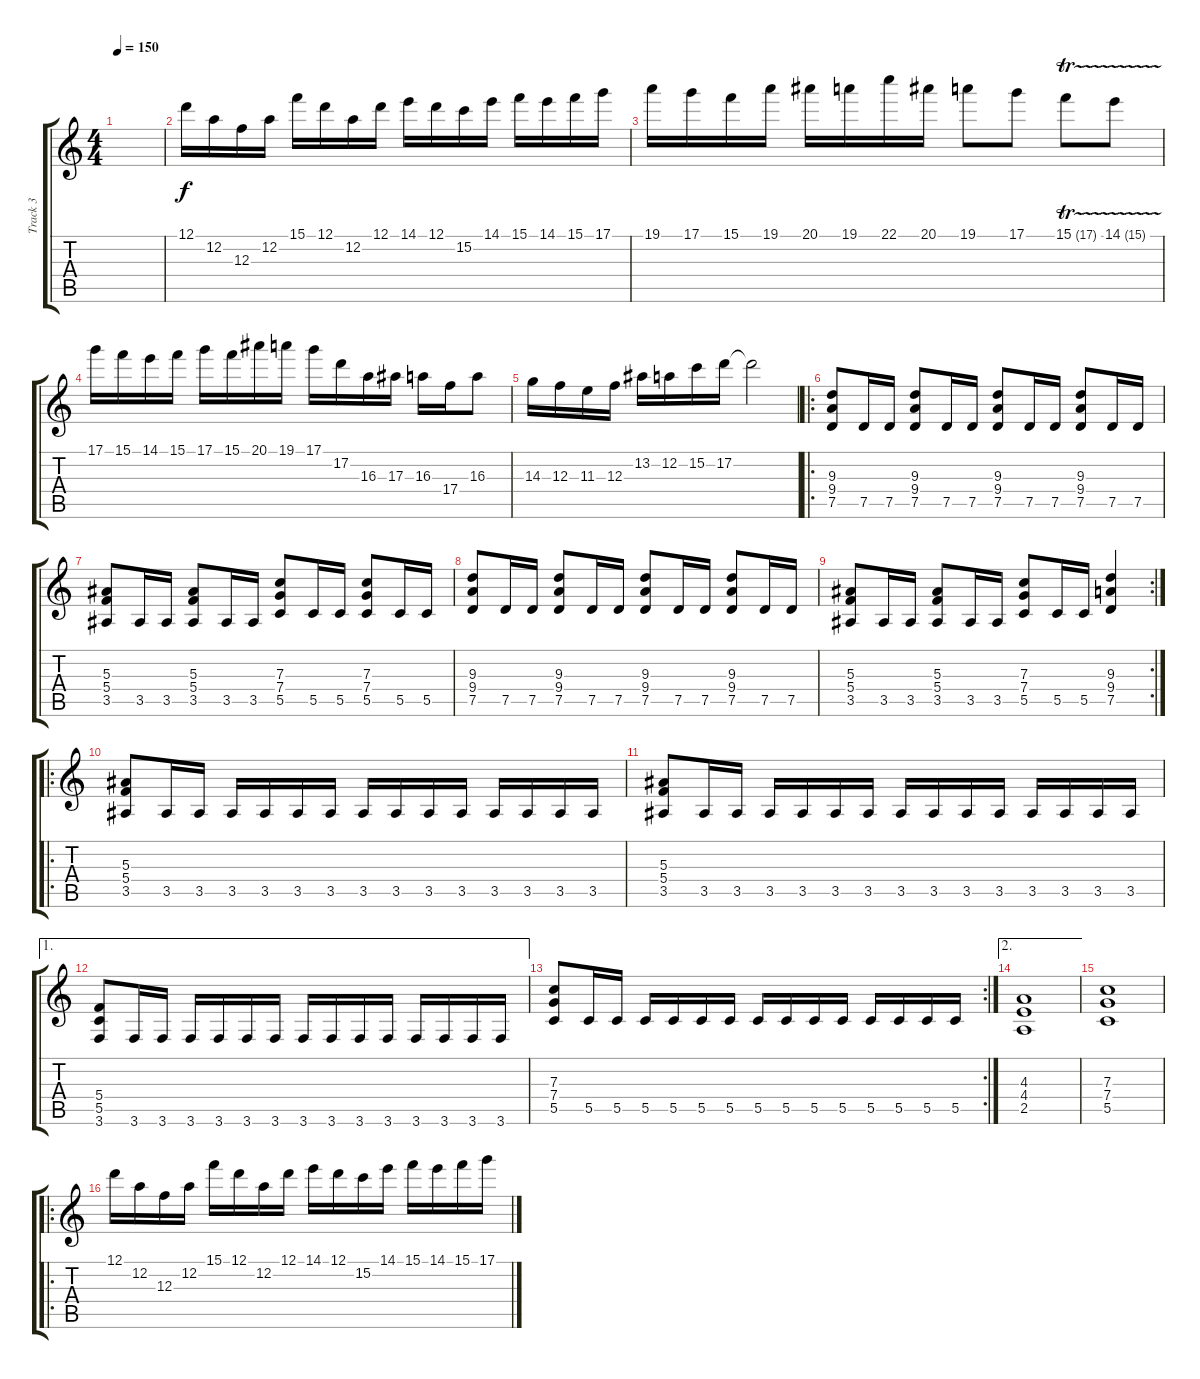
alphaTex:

\track ("Track 3" "Track 3") {instrument distortionguitar}
\staff {score tabs}
\tuning (D4 A3 F3 C3 G2 D2) {hide}
\ts (4 4)
\tempo 150
\clef g2
\ks c
|
12.1.16 12.2.16 12.3.16 12.2.16 15.1.16 12.1.16 12.2.16 12.1.16 14.1.16 12.1.16 15.2.16 14.1.16 15.1.16 14.1.16 15.1.16 17.1.16 |
19.1.16 17.1.16 15.1.16 19.1.16 20.1.16 19.1.16 22.1.16 20.1.16 19.1.8 17.1.8 15.1{tr (17 32)}.8 14.1{tr (15 32)}.8 |
17.1.16 15.1.16 14.1.16 15.1.16 17.1.16 15.1.16 20.1.16 19.1.16 17.1.16 17.2.16 16.3.16 17.3.16 16.3.16 17.4.16 16.3.8 |
14.3.16 12.3.16 11.3.16 12.3.16 13.2.16 12.2.16 15.2.16 17.2.16 17.2{t}.2 |
\ro
(9.3 9.4 7.5).8 7.5.16 7.5.16 (9.3 9.4 7.5).8 7.5.16 7.5.16 (9.3 9.4 7.5).8 7.5.16 7.5.16 (9.3 9.4 7.5).8 7.5.16 7.5.16 |
(5.3 5.4 3.5).8 3.5.16 3.5.16 (5.3 5.4 3.5).8 3.5.16 3.5.16 (7.3 7.4 5.5).8 5.5.16 5.5.16 (7.3 7.4 5.5).8 5.5.16 5.5.16 |
(9.3 9.4 7.5).8 7.5.16 7.5.16 (9.3 9.4 7.5).8 7.5.16 7.5.16 (9.3 9.4 7.5).8 7.5.16 7.5.16 (9.3 9.4 7.5).8 7.5.16 7.5.16 |
\rc 2
(5.3 5.4 3.5).8 3.5.16 3.5.16 (5.3 5.4 3.5).8 3.5.16 3.5.16 (7.3 7.4 5.5).8 5.5.16 5.5.16 (9.3 9.4 7.5).4 |
\ro
(5.3 5.4 3.5).8 3.5.16 3.5.16 3.5.16 3.5.16 3.5.16 3.5.16 3.5.16 3.5.16 3.5.16 3.5.16 3.5.16 3.5.16 3.5.16 3.5.16 |
(5.3 5.4 3.5).8 3.5.16 3.5.16 3.5.16 3.5.16 3.5.16 3.5.16 3.5.16 3.5.16 3.5.16 3.5.16 3.5.16 3.5.16 3.5.16 3.5.16 |
\ae 1
(5.4 5.5 3.6).8 3.6.16 3.6.16 3.6.16 3.6.16 3.6.16 3.6.16 3.6.16 3.6.16 3.6.16 3.6.16 3.6.16 3.6.16 3.6.16 3.6.16 |
\rc 2
(7.3 7.4 5.5).8 5.5.16 5.5.16 5.5.16 5.5.16 5.5.16 5.5.16 5.5.16 5.5.16 5.5.16 5.5.16 5.5.16 5.5.16 5.5.16 5.5.16 |
\ae 2
(4.3 4.4 2.5).1 |
(7.3 7.4 5.5).1 |
\ro
12.1.16 12.2.16 12.3.16 12.2.16 15.1.16 12.1.16 12.2.16 12.1.16 14.1.16 12.1.16 15.2.16 14.1.16 15.1.16 14.1.16 15.1.16 17.1.16
